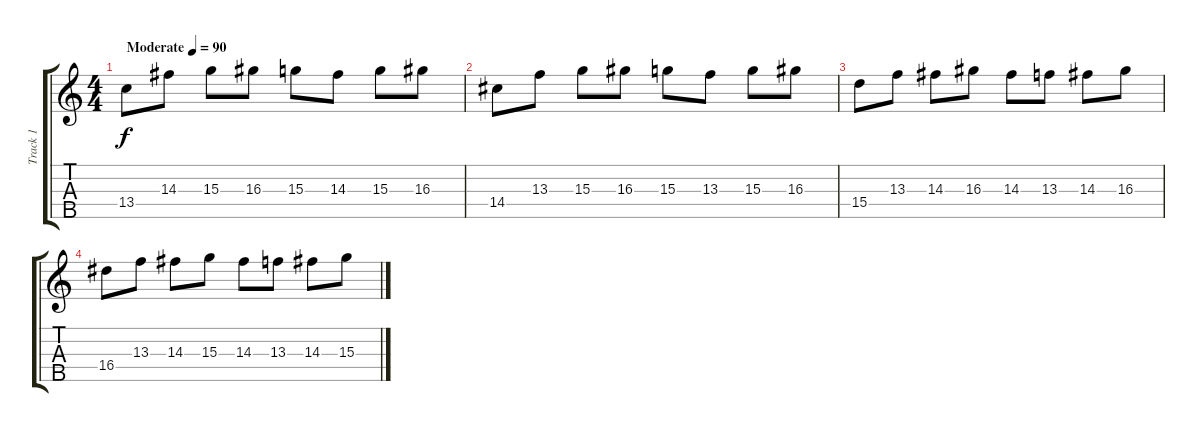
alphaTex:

\track ("Track 1" "Track 1") {instrument electricbasspick}
\staff {score tabs}
\tuning (D4 A3 E3 B2 Gb2) {hide}
\ts (4 4)
\tempo (90 "Moderate")
\clef g2
\ks c
13.4.8{dy f instrument electricbasspick} 14.3.8 15.3.8 16.3.8 15.3.8 14.3.8 15.3.8 16.3.8 |
14.4.8 13.3.8 15.3.8 16.3.8 15.3.8 13.3.8 15.3.8 16.3.8 |
15.4.8 13.3.8 14.3.8 16.3.8 14.3.8 13.3.8 14.3.8 16.3.8 |
16.4.8 13.3.8 14.3.8 15.3.8 14.3.8 13.3.8 14.3.8 15.3.8
